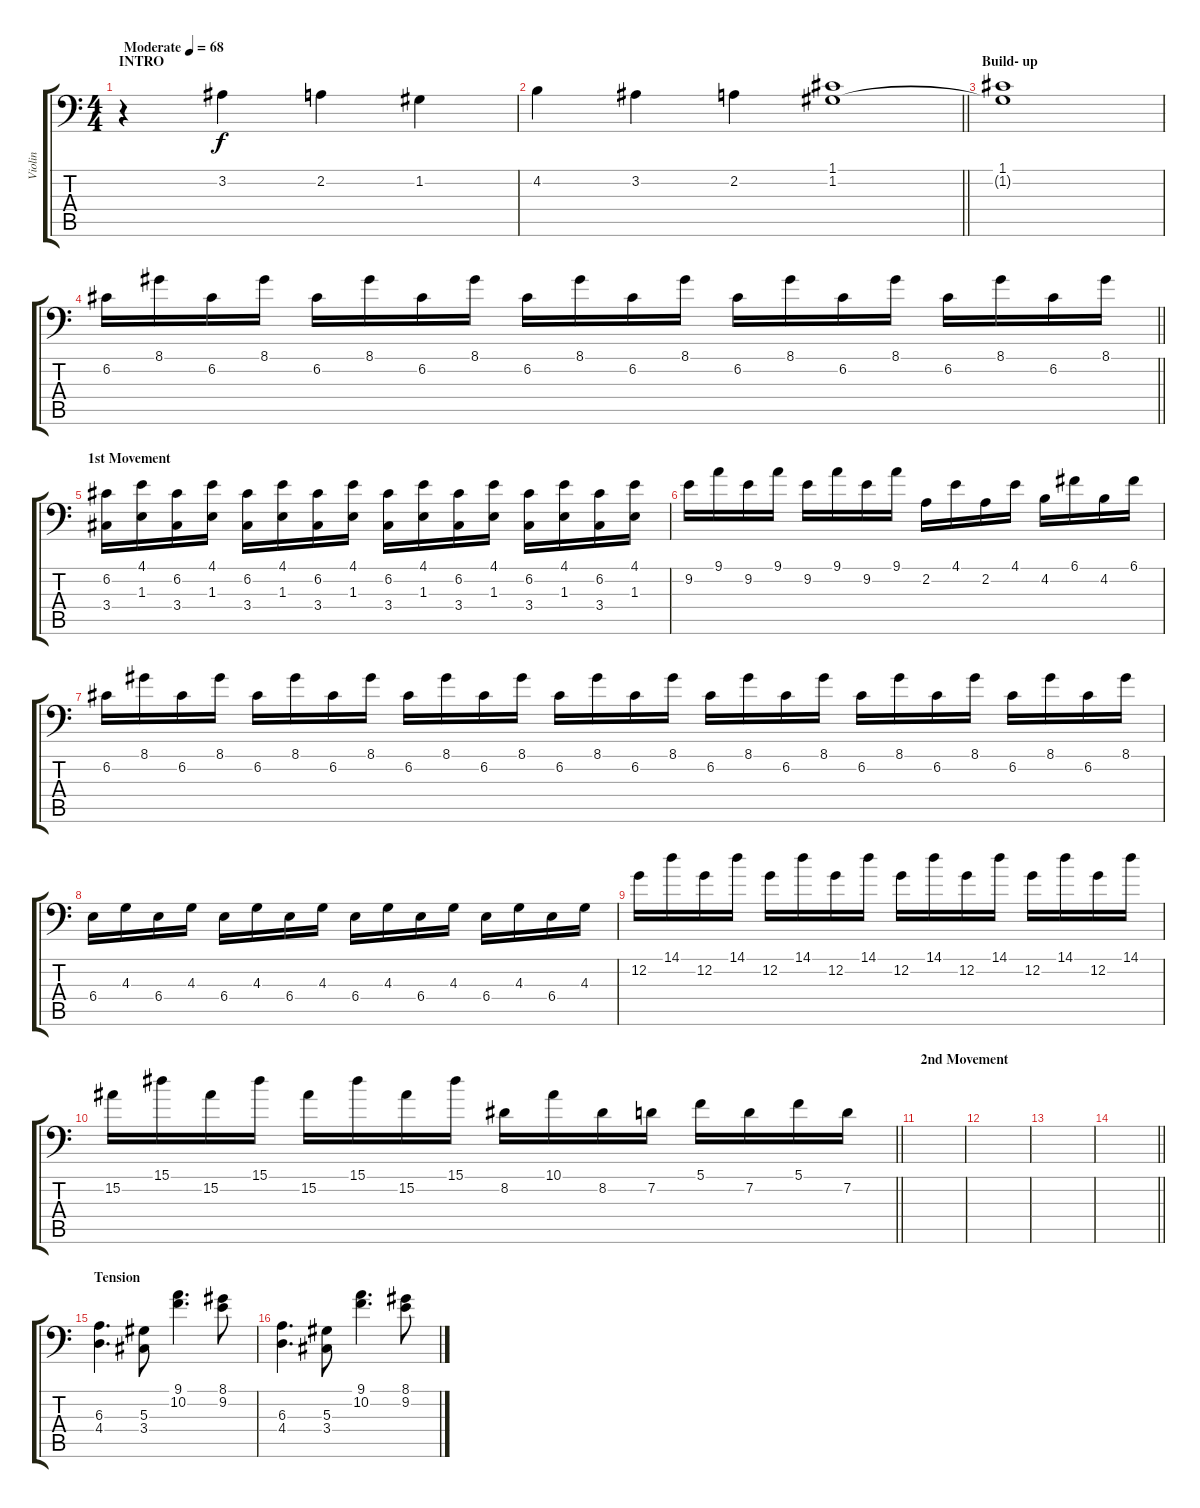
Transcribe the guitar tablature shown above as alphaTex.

\track ("Violin" "Violin") {instrument violin}
\staff {score tabs}
\tuning (C4 G3 Eb3 Bb2 F2 Bb1) {hide}
\ts (4 4)
\section ("" "INTRO")
\tempo (68 "Moderate")
\clef f4
\ks c
r.4{dy f instrument violin} 3.2.4 2.2.4 1.2.4 |
\barLineRight lightlight
4.2.4 3.2.4 2.2.4 (1.1 1.2).1 |
\section ("" "Build- up")
(1.1 1.2{t}).1 |
\barLineRight lightlight
6.2.16 8.1.16 6.2.16 8.1.16 6.2.16 8.1.16 6.2.16 8.1.16 6.2.16 8.1.16 6.2.16 8.1.16 6.2.16 8.1.16 6.2.16 8.1.16 6.2.16 8.1.16 6.2.16 8.1.16 |
\section ("" "1st Movement")
(6.2 3.4).16 (4.1 1.3).16 (6.2 3.4).16 (4.1 1.3).16 (6.2 3.4).16 (4.1 1.3).16 (6.2 3.4).16 (4.1 1.3).16 (6.2 3.4).16 (4.1 1.3).16 (6.2 3.4).16 (4.1 1.3).16 (6.2 3.4).16 (4.1 1.3).16 (6.2 3.4).16 (4.1 1.3).16 |
9.2.16 9.1.16 9.2.16 9.1.16 9.2.16 9.1.16 9.2.16 9.1.16 2.2.16 4.1.16 2.2.16 4.1.16 4.2.16 6.1.16 4.2.16 6.1.16 |
6.2.16 8.1.16 6.2.16 8.1.16 6.2.16 8.1.16 6.2.16 8.1.16 6.2.16 8.1.16 6.2.16 8.1.16 6.2.16 8.1.16 6.2.16 8.1.16 6.2.16 8.1.16 6.2.16 8.1.16 6.2.16 8.1.16 6.2.16 8.1.16 6.2.16 8.1.16 6.2.16 8.1.16 |
6.4.16 4.3.16 6.4.16 4.3.16 6.4.16 4.3.16 6.4.16 4.3.16 6.4.16 4.3.16 6.4.16 4.3.16 6.4.16 4.3.16 6.4.16 4.3.16 |
12.2.16 14.1.16 12.2.16 14.1.16 12.2.16 14.1.16 12.2.16 14.1.16 12.2.16 14.1.16 12.2.16 14.1.16 12.2.16 14.1.16 12.2.16 14.1.16 |
\barLineRight lightlight
15.2.16 15.1.16 15.2.16 15.1.16 15.2.16 15.1.16 15.2.16 15.1.16 8.2.16 10.1.16 8.2.16 7.2.16 5.1.16 7.2.16 5.1.16 7.2.16 |
\section ("" "2nd Movement")
|
|
|
\barLineRight lightlight
|
\section ("" "Tension")
(6.3 4.4).4{d} (5.3 3.4).8 (9.1 10.2).4{d} (8.1 9.2).8 |
(6.3 4.4).4{d} (5.3 3.4).8 (9.1 10.2).4{d} (8.1 9.2).8
